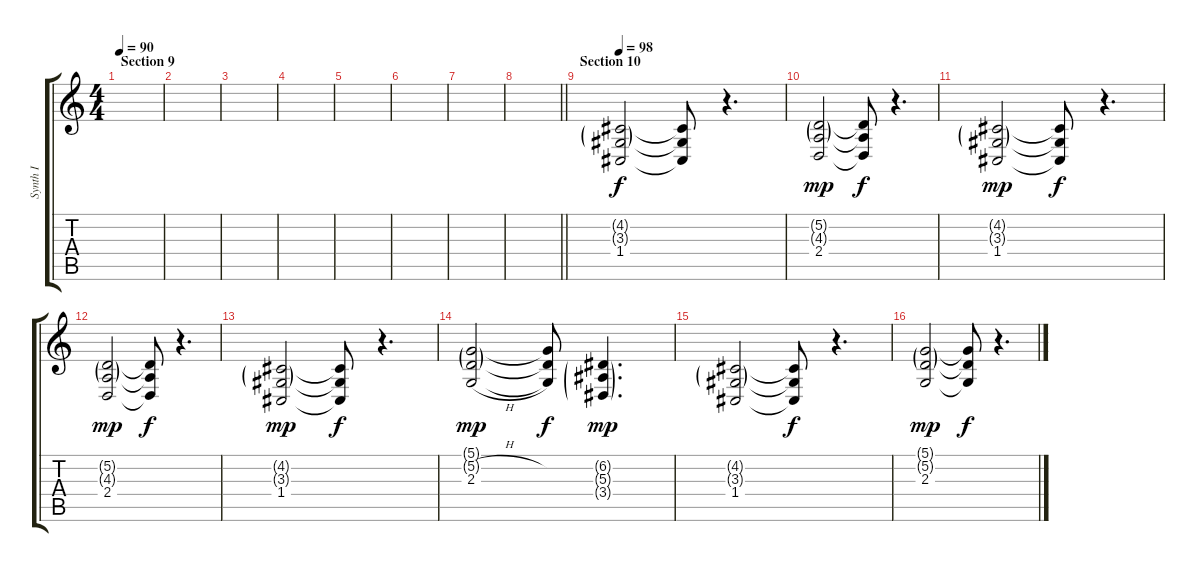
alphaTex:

\track ("Synth I" "Synth I") {instrument choiraahs}
\staff {score tabs}
\tuning (D4 A3 F3 C3 G2 D2) {hide}
\ts (4 4)
\section ("" "Section 9")
\tempo 90
\clef g2
\ks c
|
|
|
|
|
|
|
\barLineRight lightlight
|
\section ("" "Section 10")
\tempo 98
(4.2{g} 3.3{g} 1.4).2{instrument pad4choir} (4.2{t} 3.3{t} 1.4{t}).8{dy f} r.4{d} |
(5.2{g} 4.3{g} 2.4).2{dy mp} (5.2{t} 4.3{t} 2.4{t}).8{dy f} r.4{d} |
(4.2{g} 3.3{g} 1.4).2{dy mp} (4.2{t} 3.3{t} 1.4{t}).8{dy f} r.4{d} |
(5.2{g} 4.3{g} 2.4).2{dy mp} (5.2{t} 4.3{t} 2.4{t}).8{dy f} r.4{d} |
(4.2{g} 3.3{g} 1.4).2{dy mp} (4.2{t} 3.3{t} 1.4{t}).8{dy f} r.4{d} |
(5.1{g} 5.2{h g} 2.3{h}).2{dy mp} (5.1{t} 5.2{t} 2.3{t}).8{dy f} (6.2{g} 5.3{g} 3.4{g}).4{d dy mp} |
(4.2{g} 3.3{g} 1.4).2 (4.2{t} 3.3{t} 1.4{t}).8{dy f} r.4{d} |
(5.1{g} 5.2{g} 2.3).2{dy mp} (5.1{t} 5.2{t} 2.3{t}).8{dy f} r.4{d}
